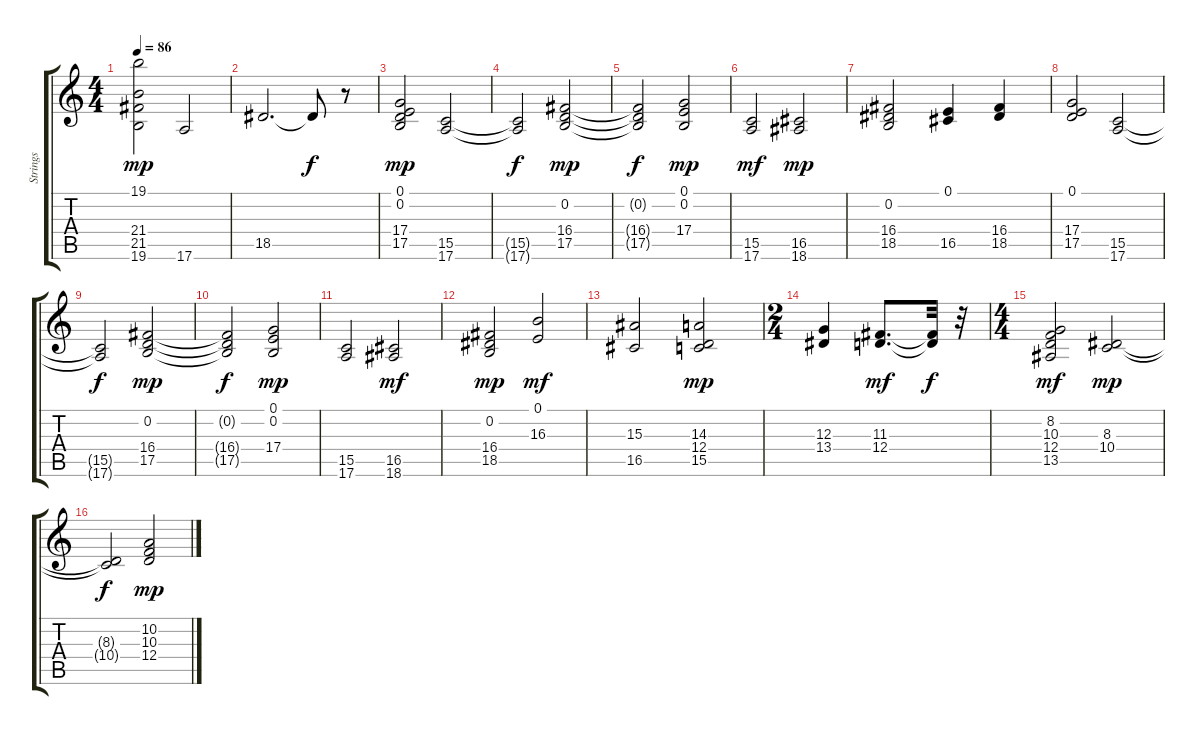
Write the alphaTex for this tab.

\track ("Strings" "Strings") {instrument stringensemble1}
\staff {score tabs}
\tuning (E4 B3 G3 D3 A2 E2) {hide}
\ts (4 4)
\tempo 86
\clef g2
\ks c
(19.1 21.4 21.5 19.6).2{dy mp} 17.6.2 |
18.5.2{d} 18.5{t}.8{dy f} r.8 |
(0.1 0.2 17.4 17.5).2{dy mp} (15.5 17.6).2 |
(15.5{t} 17.6{t}).2{dy f} (0.2 16.4 17.5).2{dy mp} |
(0.2{t} 16.4{t} 17.5{t}).2{dy f} (0.1 0.2 17.4).2{dy mp} |
(15.5 17.6).2{dy mf} (16.5 18.6).2{dy mp} |
(0.2 16.4 18.5).2 (0.1 16.5).4 (16.4 18.5).4 |
(0.1 17.4 17.5).2 (15.5 17.6).2 |
(15.5{t} 17.6{t}).2{dy f} (0.2 16.4 17.5).2{dy mp} |
(0.2{t} 16.4{t} 17.5{t}).2{dy f} (0.1 0.2 17.4).2{dy mp} |
(15.5 17.6).2 (16.5 18.6).2{dy mf} |
(0.2 16.4 18.5).2{dy mp} (0.1 16.3).2{dy mf} |
(15.3 16.5).2 (14.3 12.4 15.5).2{dy mp} |
\ts (2 4)
(12.3 13.4).4 (11.3 12.4).8{d dy mf} (11.3{t} 12.4{t}).32{dy f} r.32 |
\ts (4 4)
(8.2 10.3 12.4 13.5).2{dy mf} (8.3 10.4).2{dy mp} |
(8.3{t} 10.4{t}).2{dy f} (10.2 10.3 12.4).2{dy mp}
